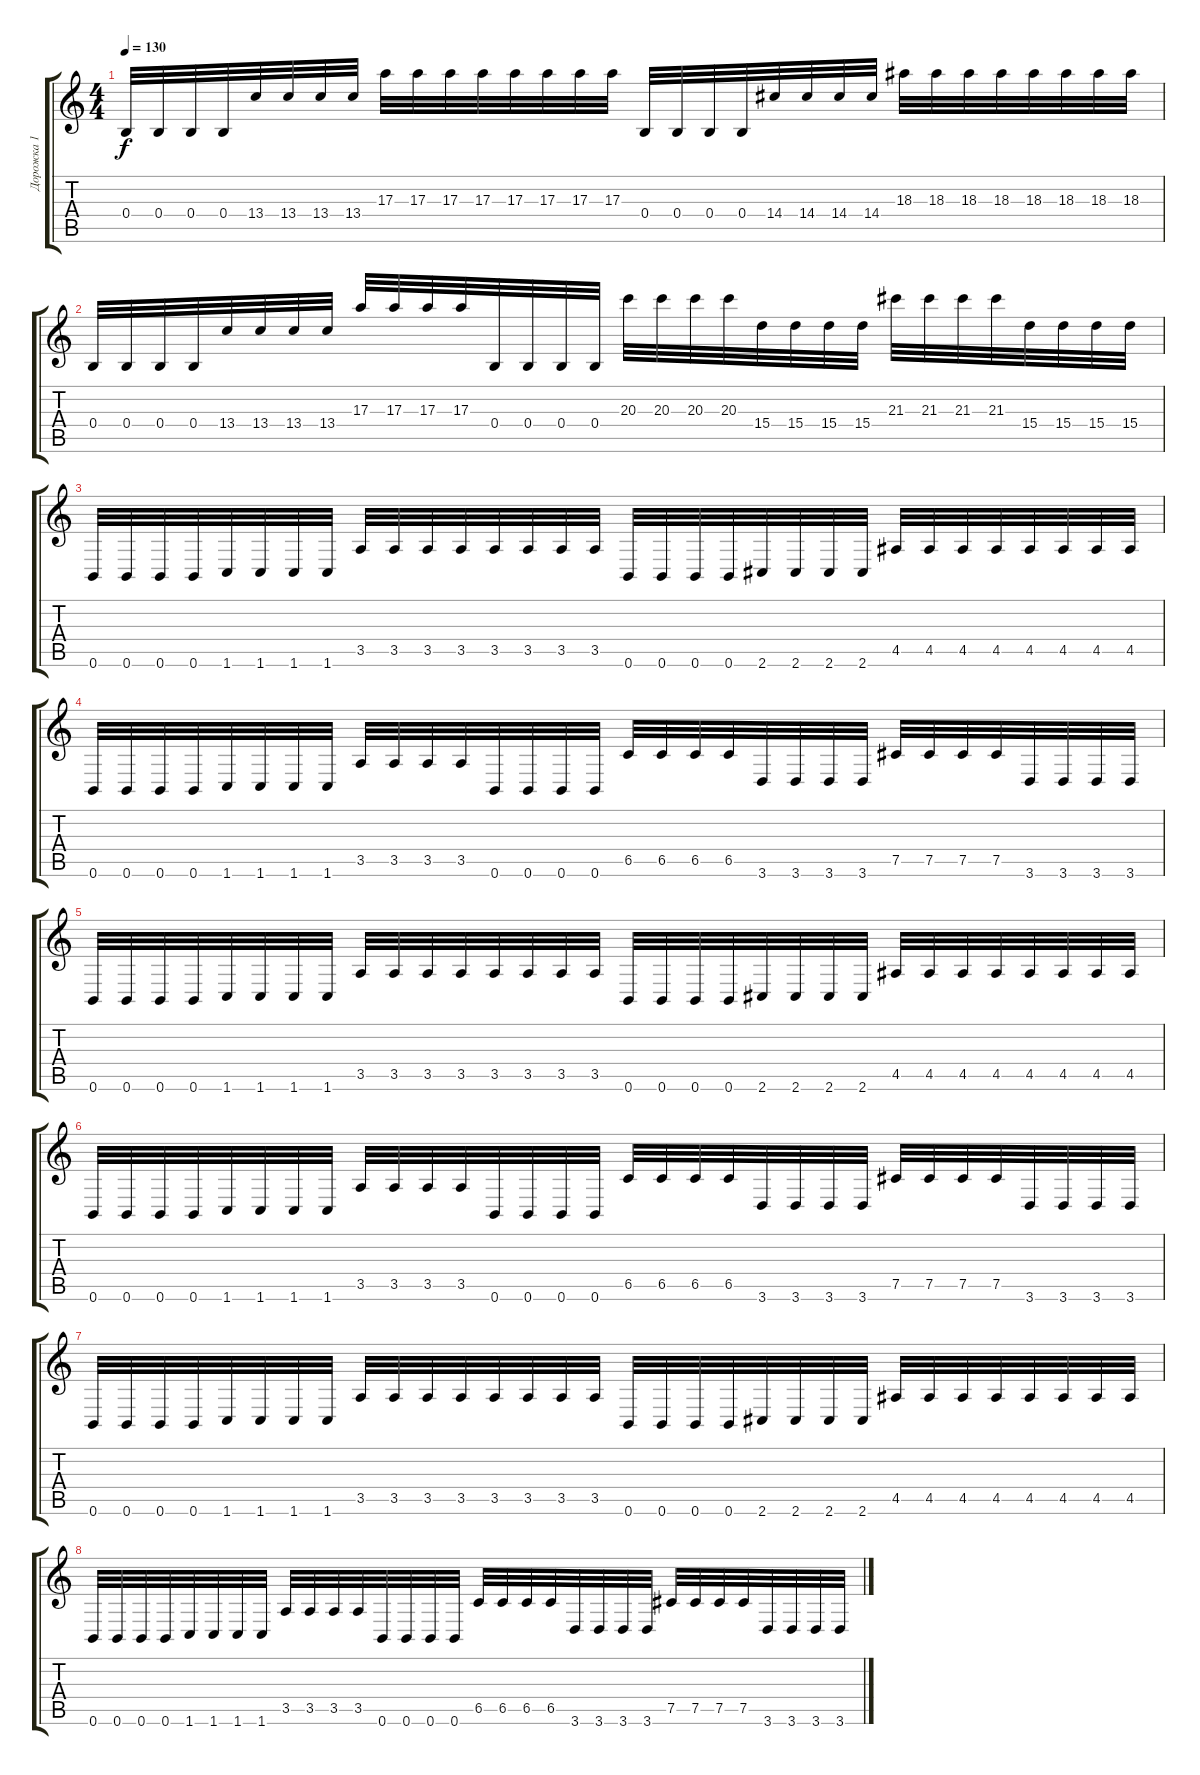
\track ("Дорожка 1" "Дорожка 1") {instrument distortionguitar}
\staff {score tabs}
\tuning (Db4 Ab3 E3 B2 Gb2 B1) {hide}
\ts (4 4)
\tempo 130
\clef g2
\ks c
0.4.32{dy f instrument distortionguitar} 0.4.32 0.4.32 0.4.32 13.4.32 13.4.32 13.4.32 13.4.32 17.3.32 17.3.32 17.3.32 17.3.32 17.3.32 17.3.32 17.3.32 17.3.32 0.4.32 0.4.32 0.4.32 0.4.32 14.4.32 14.4.32 14.4.32 14.4.32 18.3.32 18.3.32 18.3.32 18.3.32 18.3.32 18.3.32 18.3.32 18.3.32 |
0.4.32 0.4.32 0.4.32 0.4.32 13.4.32 13.4.32 13.4.32 13.4.32 17.3.32 17.3.32 17.3.32 17.3.32 0.4.32 0.4.32 0.4.32 0.4.32 20.3.32 20.3.32 20.3.32 20.3.32 15.4.32 15.4.32 15.4.32 15.4.32 21.3.32 21.3.32 21.3.32 21.3.32 15.4.32 15.4.32 15.4.32 15.4.32 |
0.6.32 0.6.32 0.6.32 0.6.32 1.6.32 1.6.32 1.6.32 1.6.32 3.5.32 3.5.32 3.5.32 3.5.32 3.5.32 3.5.32 3.5.32 3.5.32 0.6.32 0.6.32 0.6.32 0.6.32 2.6.32 2.6.32 2.6.32 2.6.32 4.5.32 4.5.32 4.5.32 4.5.32 4.5.32 4.5.32 4.5.32 4.5.32 |
0.6.32 0.6.32 0.6.32 0.6.32 1.6.32 1.6.32 1.6.32 1.6.32 3.5.32 3.5.32 3.5.32 3.5.32 0.6.32 0.6.32 0.6.32 0.6.32 6.5.32 6.5.32 6.5.32 6.5.32 3.6.32 3.6.32 3.6.32 3.6.32 7.5.32 7.5.32 7.5.32 7.5.32 3.6.32 3.6.32 3.6.32 3.6.32 |
0.6.32 0.6.32 0.6.32 0.6.32 1.6.32 1.6.32 1.6.32 1.6.32 3.5.32 3.5.32 3.5.32 3.5.32 3.5.32 3.5.32 3.5.32 3.5.32 0.6.32 0.6.32 0.6.32 0.6.32 2.6.32 2.6.32 2.6.32 2.6.32 4.5.32 4.5.32 4.5.32 4.5.32 4.5.32 4.5.32 4.5.32 4.5.32 |
0.6.32 0.6.32 0.6.32 0.6.32 1.6.32 1.6.32 1.6.32 1.6.32 3.5.32 3.5.32 3.5.32 3.5.32 0.6.32 0.6.32 0.6.32 0.6.32 6.5.32 6.5.32 6.5.32 6.5.32 3.6.32 3.6.32 3.6.32 3.6.32 7.5.32 7.5.32 7.5.32 7.5.32 3.6.32 3.6.32 3.6.32 3.6.32 |
0.6.32 0.6.32 0.6.32 0.6.32 1.6.32 1.6.32 1.6.32 1.6.32 3.5.32 3.5.32 3.5.32 3.5.32 3.5.32 3.5.32 3.5.32 3.5.32 0.6.32 0.6.32 0.6.32 0.6.32 2.6.32 2.6.32 2.6.32 2.6.32 4.5.32 4.5.32 4.5.32 4.5.32 4.5.32 4.5.32 4.5.32 4.5.32 |
0.6.32 0.6.32 0.6.32 0.6.32 1.6.32 1.6.32 1.6.32 1.6.32 3.5.32 3.5.32 3.5.32 3.5.32 0.6.32 0.6.32 0.6.32 0.6.32 6.5.32 6.5.32 6.5.32 6.5.32 3.6.32 3.6.32 3.6.32 3.6.32 7.5.32 7.5.32 7.5.32 7.5.32 3.6.32 3.6.32 3.6.32 3.6.32
